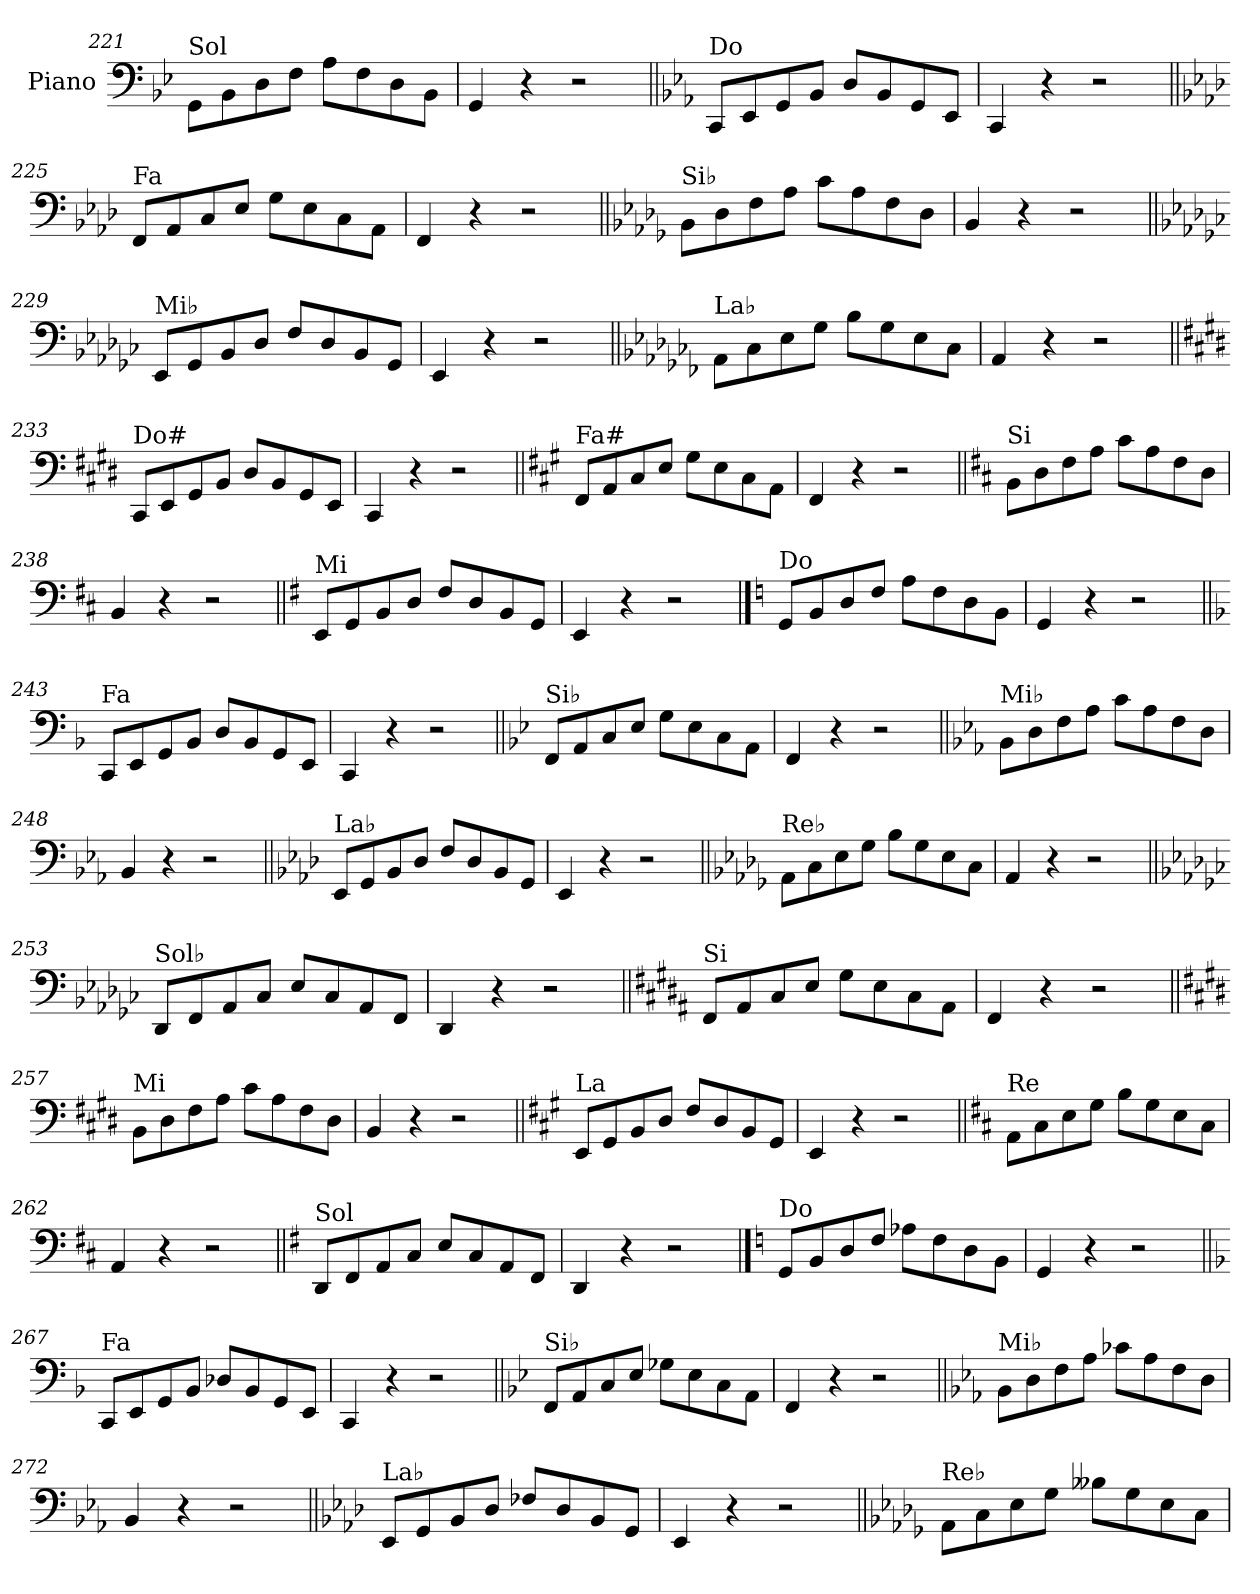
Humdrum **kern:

**kern
*part1
*staff1
*I"Piano
*I'Pno.
*clefF4
*k[b-e-]
=221
!LO:TX:a:t=Sol
8GG\L
8BB-\
8D\
8F\J
8A\L
8F\
8D\
8BB-\J
=222
4GG/
4r
2r
!!LO:LB:g=z
=223||
*k[b-e-a-]
!LO:TX:a:t=Do
8CC/L
8EE-/
8GG/
8BB-/J
8D/L
8BB-/
8GG/
8EE-/J
=224
4CC/
4r
2r
=225||
*k[b-e-a-d-]
!LO:TX:a:t=Fa
8FF/L
8AA-/
8C/
8E-/J
8G\L
8E-\
8C\
8AA-\J
=226
4FF/
4r
2r
=227||
*k[b-e-a-d-g-]
!LO:TX:a:t=Si♭
8BB-\L
8D-\
8F\
8A-\J
8c\L
8A-\
8F\
8D-\J
=228
4BB-/
4r
2r
!!LO:LB:g=z
=229||
*k[b-e-a-d-g-c-]
!LO:TX:a:t=Mi♭
8EE-/L
8GG-/
8BB-/
8D-/J
8F/L
8D-/
8BB-/
8GG-/J
=230
4EE-/
4r
2r
=231||
*k[b-e-a-d-g-c-f-]
!LO:TX:a:t=La♭
8AA-\L
8C-\
8E-\
8G-\J
8B-\L
8G-\
8E-\
8C-\J
=232
4AA-/
4r
2r
=233||
*k[f#c#g#d#]
!LO:TX:a:t=Do#
8CC#/L
8EE/
8GG#/
8BB/J
8D#/L
8BB/
8GG#/
8EE/J
=234
4CC#/
4r
2r
!!LO:LB:g=z
=235||
*k[f#c#g#]
!LO:TX:a:t=Fa#
8FF#/L
8AA/
8C#/
8E/J
8G#\L
8E\
8C#\
8AA\J
=236
4FF#/
4r
2r
=237||
*k[f#c#]
!LO:TX:a:t=Si
8BB\L
8D\
8F#\
8A\J
8c#\L
8A\
8F#\
8D\J
=238
4BB/
4r
2r
=239||
*k[f#]
!LO:TX:a:t=Mi
8EE/L
8GG/
8BB/
8D/J
8F#/L
8D/
8BB/
8GG/J
=240
4EE/
4r
2r
!!LO:PB:g=z
==241
*k[]
!LO:TX:a:t=Do
8GG/L
8BB/
8D/
8F/J
8A\L
8F\
8D\
8BB\J
=242
4GG/
4r
2r
=243||
*k[b-]
!LO:TX:a:t=Fa
8CC/L
8EE/
8GG/
8BB-/J
8D/L
8BB-/
8GG/
8EE/J
=244
4CC/
4r
2r
=245||
*k[b-e-]
!LO:TX:a:t=Si♭
8FF/L
8AA/
8C/
8E-/J
8G\L
8E-\
8C\
8AA\J
=246
4FF/
4r
2r
!!LO:LB:g=z
=247||
*k[b-e-a-]
!LO:TX:a:t=Mi♭
8BB-\L
8D\
8F\
8A-\J
8c\L
8A-\
8F\
8D\J
=248
4BB-/
4r
2r
=249||
*k[b-e-a-d-]
!LO:TX:a:t=La♭
8EE-/L
8GG/
8BB-/
8D-/J
8F/L
8D-/
8BB-/
8GG/J
=250
4EE-/
4r
2r
=251||
*k[b-e-a-d-g-]
!LO:TX:a:t=Re♭
8AA-\L
8C\
8E-\
8G-\J
8B-\L
8G-\
8E-\
8C\J
=252
4AA-/
4r
2r
!!LO:LB:g=z
=253||
*k[b-e-a-d-g-c-]
!LO:TX:a:t=Sol♭
8DD-/L
8FF/
8AA-/
8C-/J
8E-/L
8C-/
8AA-/
8FF/J
=254
4DD-/
4r
2r
=255||
*k[f#c#g#d#a#]
!LO:TX:a:t=Si
8FF#/L
8AA#/
8C#/
8E/J
8G#\L
8E\
8C#\
8AA#\J
=256
4FF#/
4r
2r
=257||
*k[f#c#g#d#]
!LO:TX:a:t=Mi
8BB\L
8D#\
8F#\
8A\J
8c#\L
8A\
8F#\
8D#\J
=258
4BB/
4r
2r
!!LO:LB:g=z
=259||
*k[f#c#g#]
!LO:TX:a:t=La
8EE/L
8GG#/
8BB/
8D/J
8F#/L
8D/
8BB/
8GG#/J
=260
4EE/
4r
2r
=261||
*k[f#c#]
!LO:TX:a:t=Re
8AA\L
8C#\
8E\
8G\J
8B\L
8G\
8E\
8C#\J
=262
4AA/
4r
2r
=263||
*k[f#]
!LO:TX:a:t=Sol
8DD/L
8FF#/
8AA/
8C/J
8E/L
8C/
8AA/
8FF#/J
=264
4DD/
4r
2r
!!LO:LB:g=z
==265
*k[]
!LO:TX:a:t=Do
8GG/L
8BB/
8D/
8F/J
8A-X\L
8F\
8D\
8BB\J
=266
4GG/
4r
2r
=267||
*k[b-]
!LO:TX:a:t=Fa
8CC/L
8EE/
8GG/
8BB-/J
8D-X/L
8BB-/
8GG/
8EE/J
=268
4CC/
4r
2r
=269||
*k[b-e-]
!LO:TX:a:t=Si♭
8FF/L
8AA/
8C/
8E-/J
8G-X\L
8E-\
8C\
8AA\J
=270
4FF/
4r
2r
!!LO:LB:g=z
=271||
*k[b-e-a-]
!LO:TX:a:t=Mi♭
8BB-\L
8D\
8F\
8A-\J
8c-X\L
8A-\
8F\
8D\J
=272
4BB-/
4r
2r
=273||
*k[b-e-a-d-]
!LO:TX:a:t=La♭
8EE-/L
8GG/
8BB-/
8D-/J
8F-X/L
8D-/
8BB-/
8GG/J
=274
4EE-/
4r
2r
=275||
*k[b-e-a-d-g-]
!LO:TX:a:t=Re♭
8AA-\L
8C\
8E-\
8G-\J
8B--X\L
8G-\
8E-\
8C\J
=
*-
